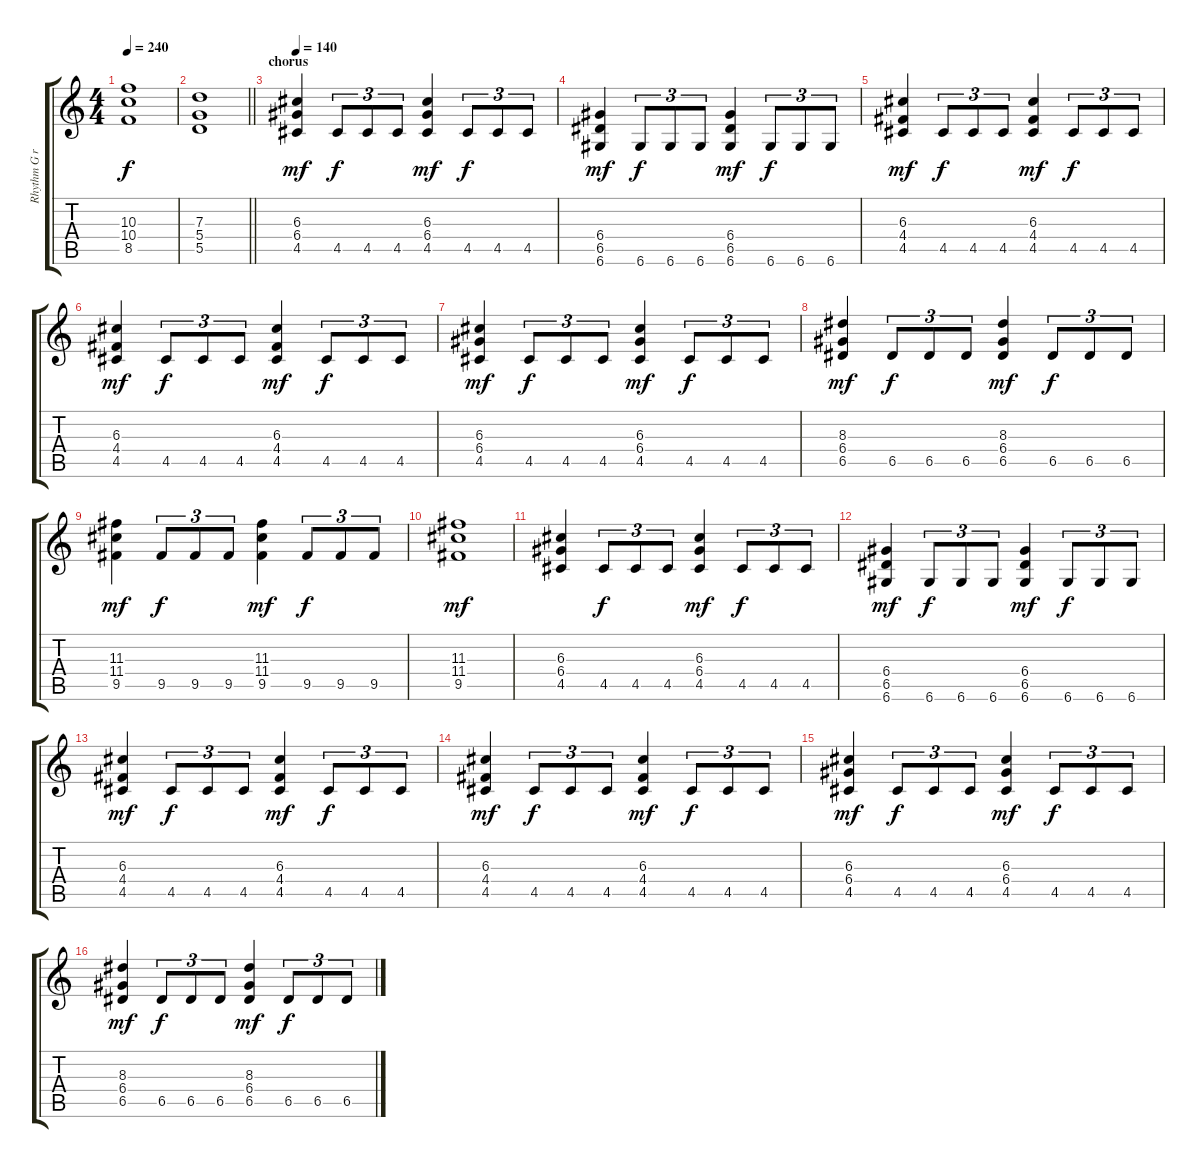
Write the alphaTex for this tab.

\track ("Rhythm G right" "Rhythm G r") {instrument distortionguitar}
\staff {score tabs}
\tuning (E4 B3 G3 D3 A2 D2) {hide}
\ts (4 4)
\tempo 240
\clef g2
\ks c
(10.3 10.4 8.5).1{dy f} |
\barLineRight lightlight
(7.3 5.4 5.5).1 |
\section ("" "chorus")
\tempo 140
(6.3 6.4 4.5).4{dy mf} 4.5.8{tu (3 2) dy f} 4.5.8{tu (3 2)} 4.5.8{tu (3 2)} (6.3 6.4 4.5).4{dy mf} 4.5.8{tu (3 2) dy f} 4.5.8{tu (3 2)} 4.5.8{tu (3 2)} |
(6.4 6.5 6.6).4{dy mf} 6.6.8{tu (3 2) dy f} 6.6.8{tu (3 2)} 6.6.8{tu (3 2)} (6.4 6.5 6.6).4{dy mf} 6.6.8{tu (3 2) dy f} 6.6.8{tu (3 2)} 6.6.8{tu (3 2)} |
(6.3 4.4 4.5).4{dy mf} 4.5.8{tu (3 2) dy f} 4.5.8{tu (3 2)} 4.5.8{tu (3 2)} (6.3 4.4 4.5).4{dy mf} 4.5.8{tu (3 2) dy f} 4.5.8{tu (3 2)} 4.5.8{tu (3 2)} |
(6.3 4.4 4.5).4{dy mf} 4.5.8{tu (3 2) dy f} 4.5.8{tu (3 2)} 4.5.8{tu (3 2)} (6.3 4.4 4.5).4{dy mf} 4.5.8{tu (3 2) dy f} 4.5.8{tu (3 2)} 4.5.8{tu (3 2)} |
(6.3 6.4 4.5).4{dy mf} 4.5.8{tu (3 2) dy f} 4.5.8{tu (3 2)} 4.5.8{tu (3 2)} (6.3 6.4 4.5).4{dy mf} 4.5.8{tu (3 2) dy f} 4.5.8{tu (3 2)} 4.5.8{tu (3 2)} |
(8.3 6.4 6.5).4{dy mf} 6.5.8{tu (3 2) dy f} 6.5.8{tu (3 2)} 6.5.8{tu (3 2)} (8.3 6.4 6.5).4{dy mf} 6.5.8{tu (3 2) dy f} 6.5.8{tu (3 2)} 6.5.8{tu (3 2)} |
(11.3 11.4 9.5).4{dy mf} 9.5.8{tu (3 2) dy f} 9.5.8{tu (3 2)} 9.5.8{tu (3 2)} (11.3 11.4 9.5).4{dy mf} 9.5.8{tu (3 2) dy f} 9.5.8{tu (3 2)} 9.5.8{tu (3 2)} |
(11.3 11.4 9.5).1{dy mf} |
(6.3 6.4 4.5).4 4.5.8{tu (3 2) dy f} 4.5.8{tu (3 2)} 4.5.8{tu (3 2)} (6.3 6.4 4.5).4{dy mf} 4.5.8{tu (3 2) dy f} 4.5.8{tu (3 2)} 4.5.8{tu (3 2)} |
(6.4 6.5 6.6).4{dy mf} 6.6.8{tu (3 2) dy f} 6.6.8{tu (3 2)} 6.6.8{tu (3 2)} (6.4 6.5 6.6).4{dy mf} 6.6.8{tu (3 2) dy f} 6.6.8{tu (3 2)} 6.6.8{tu (3 2)} |
(6.3 4.4 4.5).4{dy mf} 4.5.8{tu (3 2) dy f} 4.5.8{tu (3 2)} 4.5.8{tu (3 2)} (6.3 4.4 4.5).4{dy mf} 4.5.8{tu (3 2) dy f} 4.5.8{tu (3 2)} 4.5.8{tu (3 2)} |
(6.3 4.4 4.5).4{dy mf} 4.5.8{tu (3 2) dy f} 4.5.8{tu (3 2)} 4.5.8{tu (3 2)} (6.3 4.4 4.5).4{dy mf} 4.5.8{tu (3 2) dy f} 4.5.8{tu (3 2)} 4.5.8{tu (3 2)} |
(6.3 6.4 4.5).4{dy mf} 4.5.8{tu (3 2) dy f} 4.5.8{tu (3 2)} 4.5.8{tu (3 2)} (6.3 6.4 4.5).4{dy mf} 4.5.8{tu (3 2) dy f} 4.5.8{tu (3 2)} 4.5.8{tu (3 2)} |
(8.3 6.4 6.5).4{dy mf} 6.5.8{tu (3 2) dy f} 6.5.8{tu (3 2)} 6.5.8{tu (3 2)} (8.3 6.4 6.5).4{dy mf} 6.5.8{tu (3 2) dy f} 6.5.8{tu (3 2)} 6.5.8{tu (3 2)}
